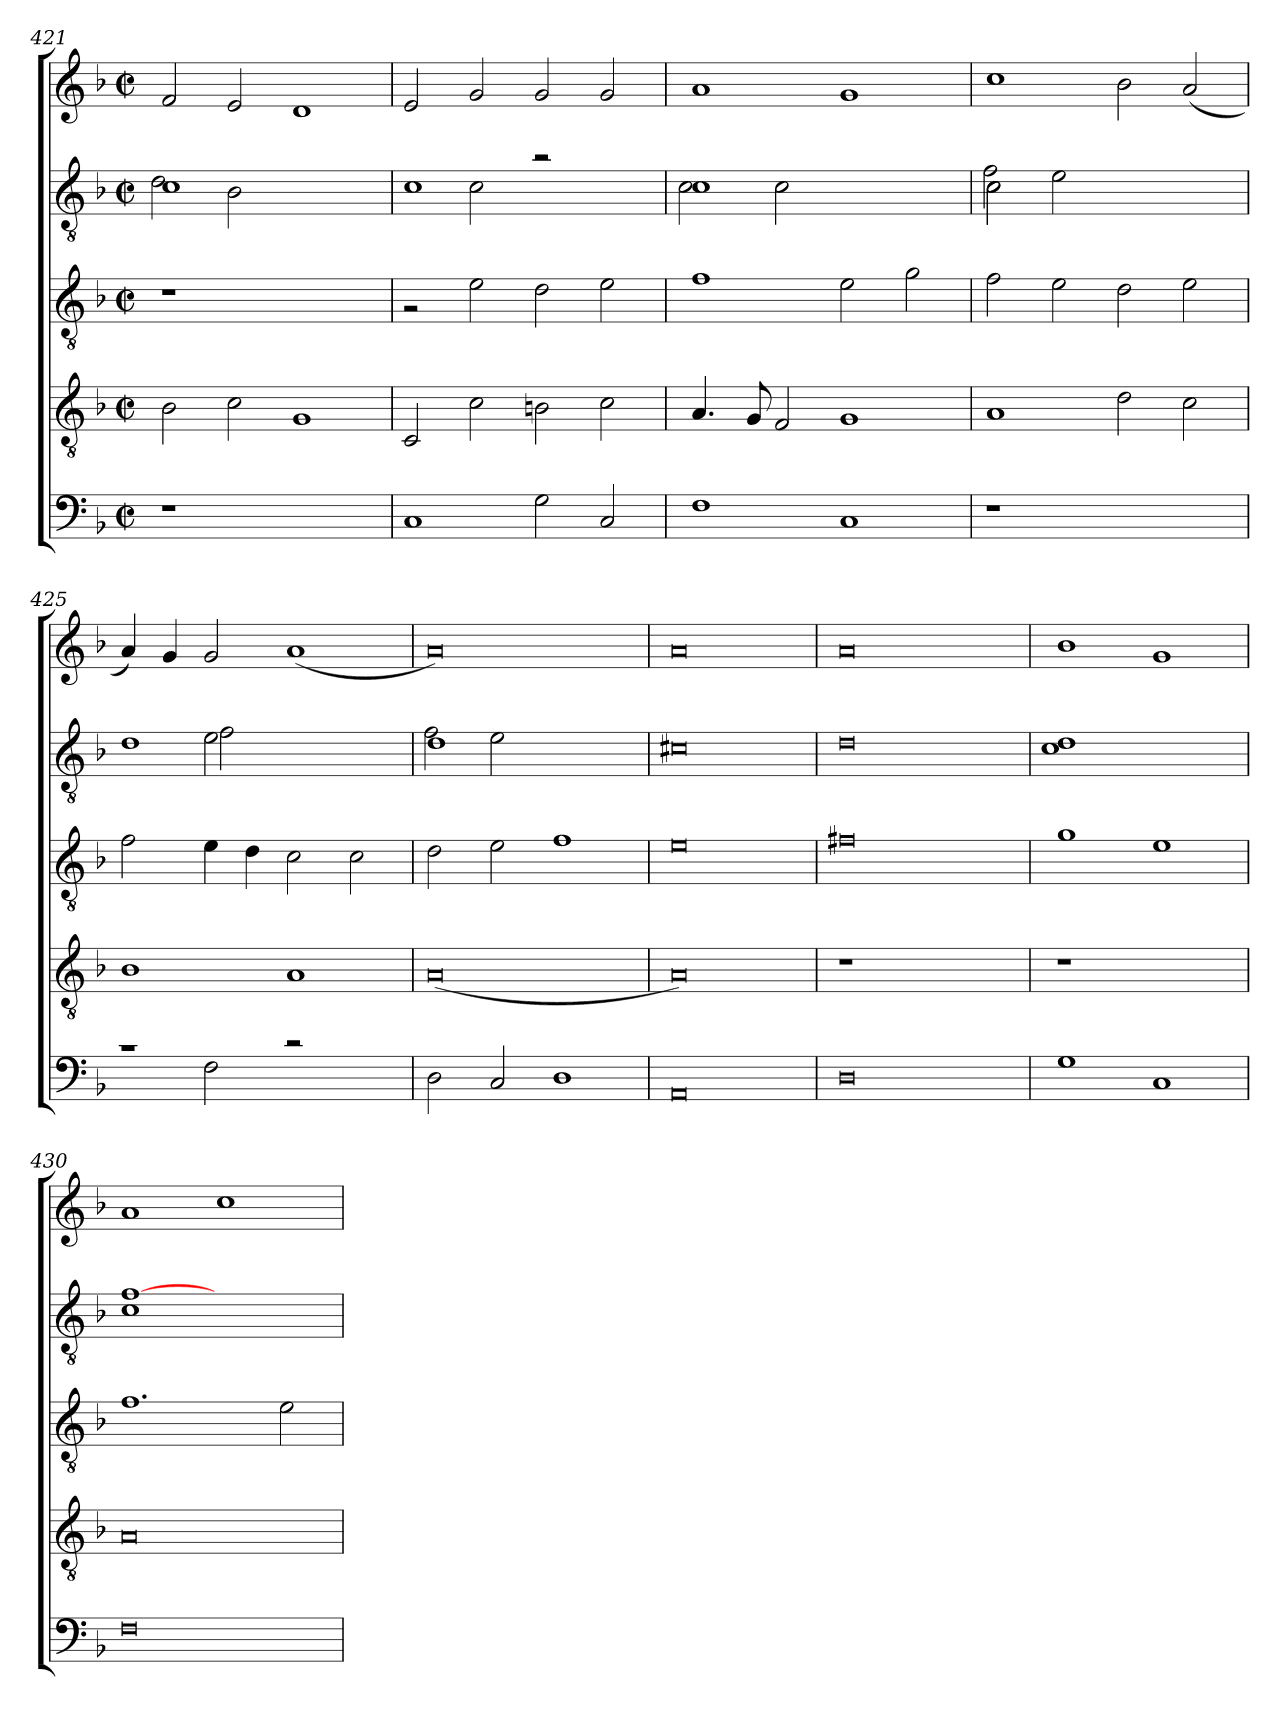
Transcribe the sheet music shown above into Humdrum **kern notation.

**kern	**kern	**kern	**kern	**kern
*part5	*part4	*part3	*part2	*part1
*staff5	*staff4	*staff3	*staff2	*staff1
!!LO:LB:g=z
*clefF4	*clefGv2	*clefGv2	*clefGv2	*clefG2
*k[b-]	*k[b-]	*k[b-]	*k[b-]	*k[b-]
*F:	*F:	*F:	*F:	*F:
*M2/2	*M2/2	*M2/2	*M2/2	*M2/2
*met(c|)	*met(c|)	*met(c|)	*met(c|)	*met(c|)
=421	=421	=421	=421	=421
*	*	*	*^	*
1r	2B-\	1r	1c	2d\	2f/
.	2c\	.	.	2B-\	2e/
1ryy	1G	1ryy	1ryy	1ryy	1d
=422	=422	=422	=422	=422	=422
1C	2C/	2rG	1c	2ryy	2e/
.	2c\	2e\	.	2c\	2g/
2G\	2Bn\	2d\	2ra	2ryy	2g/
2C/	2c\	2e\	2ryy	2ryy	2g/
=423	=423	=423	=423	=423	=423
1F	4.A/	1f	1c	2c\	1a
.	8G/	.	.	.	.
.	2F/	.	.	2c\	.
1C	1G	2e\	1ryy	1ryy	1g
.	.	2g\	.	.	.
=424	=424	=424	=424	=424	=424
*	*	*	*	*^	*
1r	1A	2f\	2c\	2c\	2f\	1cc
.	.	2e\	1ryy	1ryy	2e\	.
1ryy	2d\	2d\	.	.	1ryy	2b-\
.	2c\	2e\	2ryy	2ryy	.	(<2a/
=425	=425	=425	=425	=425	=425	=425
*^	*	*	*	*	*	*
1rc	2ryy	1B-	2f\	1d	2ryy	2ryy	4a/)
.	.	.	.	.	.	.	4g/
.	2F\	.	4e\	.	2e\	2f\	2g/
.	.	.	4d\	.	.	.	.
2rc	2ryy	1A	2c\	1ryy	1ryy	1ryy	(<1a
2ryy	2ryy	.	2c\	.	.	.	.
*v	*v	*	*	*	*v	*v	*
=426	=426	=426	=426	=426	=426
2D\	(<0A	2d\	1d	2f\	0a)
2C/	.	2e\	.	2e\	.
1D	.	1f	1ryy	1ryy	.
*	*	*	*v	*v	*
=427	=427	=427	=427	=427
0AA	0A)	0e	0c#X	0a
!!LO:PB:g=z
=428	=428	=428	=428	=428
0D	1r	0f#X	0d	0a
.	1ryy	.	.	.
=429	=429	=429	=429	=429
1G	1r	1g	1c 1d	1b-
1C	1ryy	1e	1ryy	1g
=430	=430	=430	=430	=430
0F	0A	1.f	1c [>1f	1a
.	.	.	1ryy	1cc
.	.	2e\	.	.
=	=	=	=	=
*-	*-	*-	*-	*-
